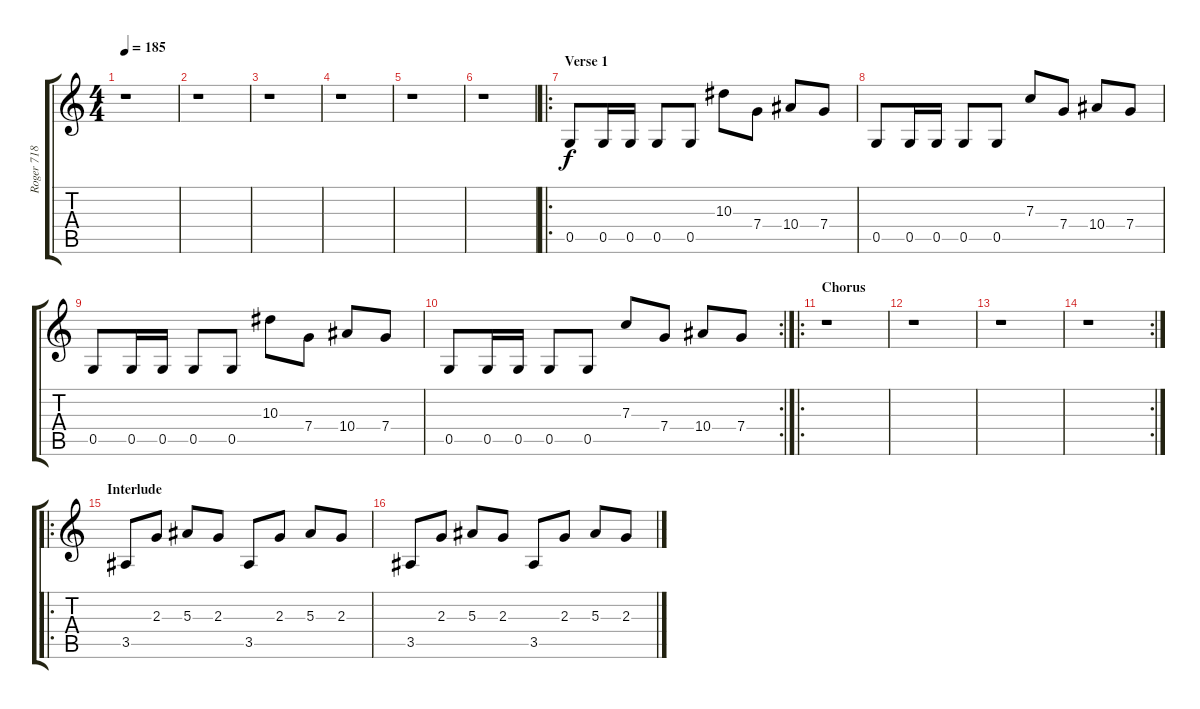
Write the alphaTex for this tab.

\track ("Roger 718" "Roger 718") {instrument distortionguitar}
\staff {score tabs}
\tuning (D4 A3 F3 C3 G2 C2) {hide}
\ts (4 4)
\tempo 185
\clef g2
\ks c
r.1{dy f} |
r.1 |
r.1 |
r.1 |
r.1 |
r.1 |
\ro
\section ("" "Verse 1")
0.5.8 0.5.16 0.5.16 0.5.8 0.5.8 10.3.8 7.4.8 10.4.8 7.4.8 |
0.5.8 0.5.16 0.5.16 0.5.8 0.5.8 7.3.8 7.4.8 10.4.8 7.4.8 |
0.5.8 0.5.16 0.5.16 0.5.8 0.5.8 10.3.8 7.4.8 10.4.8 7.4.8 |
\rc 2
0.5.8 0.5.16 0.5.16 0.5.8 0.5.8 7.3.8 7.4.8 10.4.8 7.4.8 |
\ro
\section ("" "Chorus")
r.1 |
r.1 |
r.1 |
\rc 2
r.1 |
\ro
\section ("" "Interlude")
3.5.8 2.3.8 5.3.8 2.3.8 3.5.8 2.3.8 5.3.8 2.3.8 |
3.5.8 2.3.8 5.3.8 2.3.8 3.5.8 2.3.8 5.3.8 2.3.8
